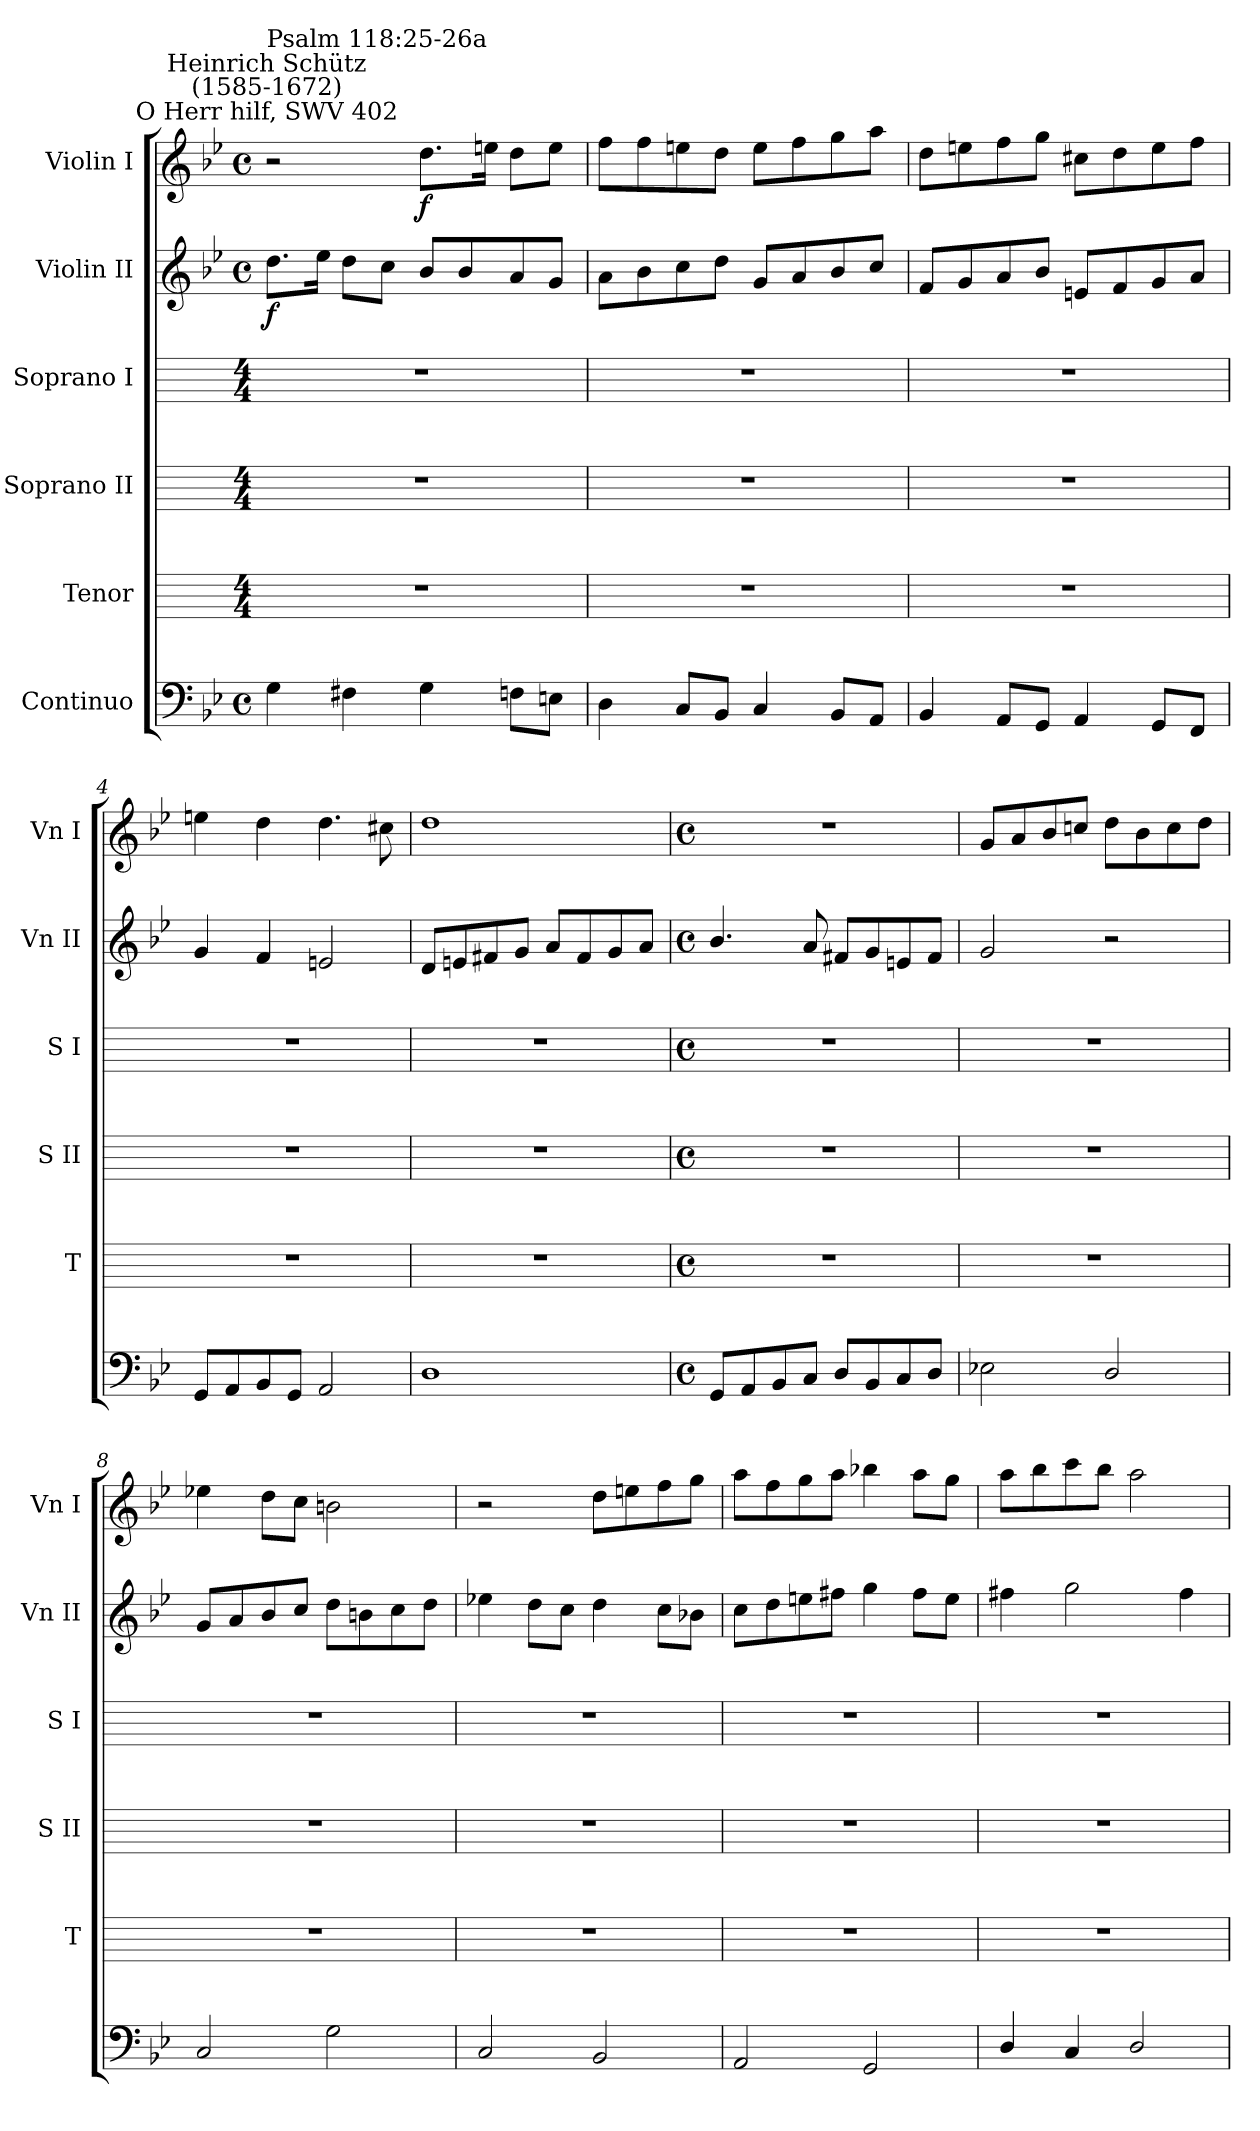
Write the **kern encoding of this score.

**kern	**kern	**kern	**kern	**kern	**dynam	**kern	**dynam
*part6	*part5	*part4	*part3	*part2	*part2	*part1	*part1
*staff6	*staff5	*staff4	*staff3	*staff2	*staff2	*staff1	*staff1
*I"Continuo	*I"Tenor	*I"Soprano II	*I"Soprano I	*I"Violin II	*	*I"Violin I	*
*	*I'T	*I'S II	*I'S I	*I'Vn II	*	*I'Vn I	*
*clefF4	*	*	*	*clefG2	*	*clefG2	*
*k[b-e-]	*	*	*	*k[b-e-]	*	*k[b-e-]	*
*B-:	*	*	*	*B-:	*	*B-:	*
*M4/4	*M4/4	*M4/4	*M4/4	*M4/4	*	*M4/4	*
*met(c)	*	*	*	*met(c)	*	*met(c)	*
=1	=1	=1	=1	=1	=1	=1	=1
!	!	!	!	!	!	!LO:TX:a:cj:t=O Herr hilf, SWV 402	!
!	!	!	!	!	!	!LO:TX:a:cj:t=Heinrich Schütz\n(1585-1672)	!
!	!	!	!	!	!	!LO:TX:a:t=Psalm 118&colon;25-26a	!
!	!	!	!	!	!LO:DY:b	!	!
4G	1r	1r	1r	8.ddL	f	2r	.
.	.	.	.	16ee-J	.	.	.
4F#X	.	.	.	8ddL	.	.	.
.	.	.	.	8ccJ	.	.	.
!	!	!	!	!	!	!	!LO:DY:b
4G	.	.	.	8b-L	.	8.ddL	f
.	.	.	.	8b-	.	.	.
.	.	.	.	.	.	16eenJ	.
8FnL	.	.	.	8a	.	8ddL	.
8EnJ	.	.	.	8gJ	.	8eeJ	.
=2	=2	=2	=2	=2	=2	=2	=2
4D	1r	1r	1r	8aL	.	8ffL	.
.	.	.	.	8b-	.	8ff	.
8CL	.	.	.	8cc	.	8een	.
8BB-J	.	.	.	8ddJ	.	8ddJ	.
4C	.	.	.	8gL	.	8eeL	.
.	.	.	.	8a	.	8ff	.
8BB-L	.	.	.	8b-	.	8gg	.
8AAJ	.	.	.	8ccJ	.	8aaJ	.
=3	=3	=3	=3	=3	=3	=3	=3
4BB-	1r	1r	1r	8fL	.	8ddL	.
.	.	.	.	8g	.	8een	.
8AAL	.	.	.	8a	.	8ff	.
8GGJ	.	.	.	8b-J	.	8ggJ	.
4AA	.	.	.	8enL	.	8cc#XL	.
.	.	.	.	8f	.	8dd	.
8GGL	.	.	.	8g	.	8ee	.
8FFJ	.	.	.	8aJ	.	8ffJ	.
=4	=4	=4	=4	=4	=4	=4	=4
8GGL	1r	1r	1r	4g	.	4een	.
8AA	.	.	.	.	.	.	.
8BB-	.	.	.	4f	.	4dd	.
8GGJ	.	.	.	.	.	.	.
2AA	.	.	.	2en	.	4.dd	.
.	.	.	.	.	.	8cc#X	.
=5	=5	=5	=5	=5	=5	=5	=5
1D	1r	1r	1r	8dL	.	1dd	.
.	.	.	.	8en	.	.	.
.	.	.	.	8f#X	.	.	.
.	.	.	.	8gJ	.	.	.
.	.	.	.	8aL	.	.	.
.	.	.	.	8f#	.	.	.
.	.	.	.	8g	.	.	.
.	.	.	.	8aJ	.	.	.
!!LO:LB:g=z
=6	=6	=6	=6	=6	=6	=6	=6
*M4/4	*M4/4	*M4/4	*M4/4	*M4/4	*	*M4/4	*
*met(c)	*met(c)	*met(c)	*met(c)	*met(c)	*	*met(c)	*
8GGL	1r	1r	1r	4.b-/	.	1r	.
8AA	.	.	.	.	.	.	.
8BB-	.	.	.	.	.	.	.
8CJ	.	.	.	8a	.	.	.
8DL	.	.	.	8f#XL	.	.	.
8BB-	.	.	.	8g	.	.	.
8C	.	.	.	8en	.	.	.
8DJ	.	.	.	8f#J	.	.	.
=7	=7	=7	=7	=7	=7	=7	=7
2E-X	1r	1r	1r	2g	.	8gL	.
.	.	.	.	.	.	8a	.
.	.	.	.	.	.	8b-	.
.	.	.	.	.	.	8ccnJ	.
2D/	.	.	.	2r	.	8ddL	.
.	.	.	.	.	.	8b-	.
.	.	.	.	.	.	8cc	.
.	.	.	.	.	.	8ddJ	.
=8	=8	=8	=8	=8	=8	=8	=8
2C	1r	1r	1r	8gL	.	4ee-X	.
.	.	.	.	8a	.	.	.
.	.	.	.	8b-	.	8ddL	.
.	.	.	.	8ccJ	.	8ccJ	.
2G	.	.	.	8ddL	.	2bn	.
.	.	.	.	8bn	.	.	.
.	.	.	.	8cc	.	.	.
.	.	.	.	8ddJ	.	.	.
=9	=9	=9	=9	=9	=9	=9	=9
2C	1r	1r	1r	4ee-X	.	2r	.
.	.	.	.	8ddL	.	.	.
.	.	.	.	8ccJ	.	.	.
2BB-	.	.	.	4dd	.	8ddL	.
.	.	.	.	.	.	8een	.
.	.	.	.	8ccL	.	8ff	.
.	.	.	.	8b-XJ	.	8ggJ	.
=10	=10	=10	=10	=10	=10	=10	=10
2AA	1r	1r	1r	8ccL	.	8aaL	.
.	.	.	.	8dd	.	8ff	.
.	.	.	.	8een	.	8gg	.
.	.	.	.	8ff#XJ	.	8aaJ	.
2GG	.	.	.	4gg	.	4bb-X	.
.	.	.	.	8ff#L	.	8aaL	.
.	.	.	.	8eeJ	.	8ggJ	.
=11	=11	=11	=11	=11	=11	=11	=11
4D/	1r	1r	1r	4ff#X	.	8aaL	.
.	.	.	.	.	.	8bb-	.
4C/	.	.	.	2gg	.	8ccc	.
.	.	.	.	.	.	8bb-J	.
2D/	.	.	.	.	.	2aa	.
.	.	.	.	4ff#	.	.	.
=	=	=	=	=	=	=	=
*-	*-	*-	*-	*-	*-	*-	*-
